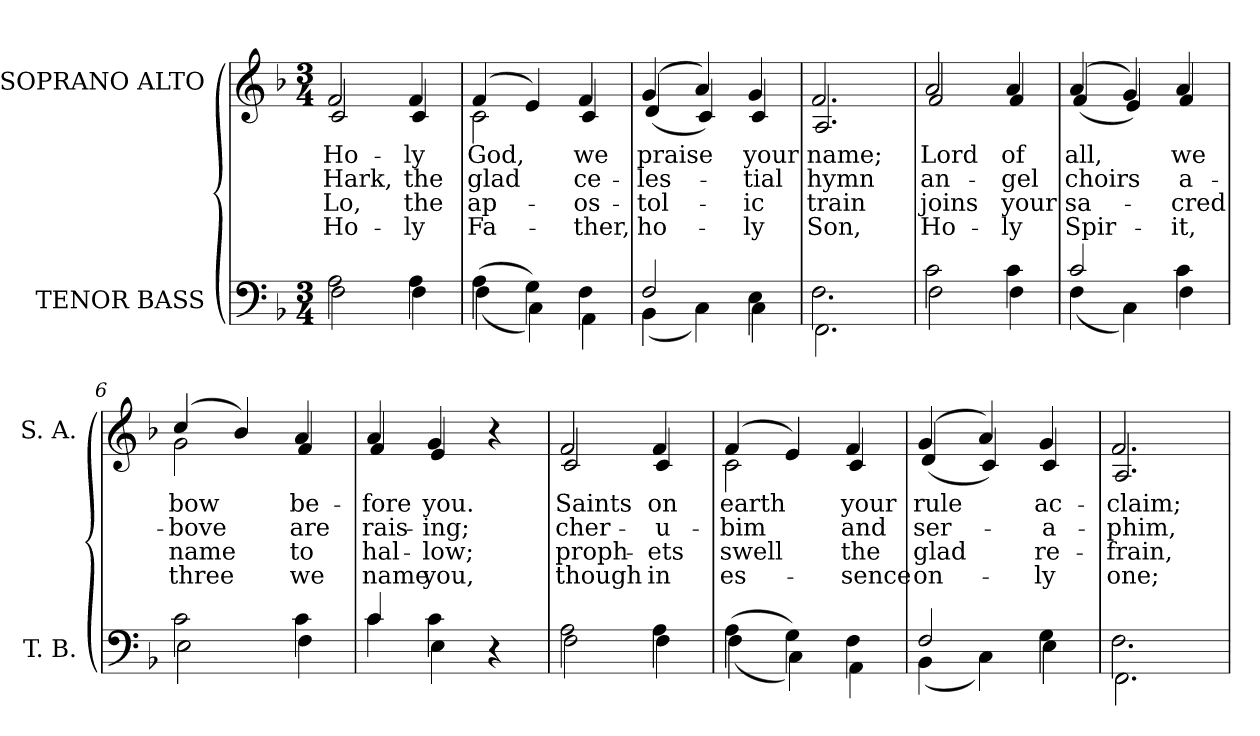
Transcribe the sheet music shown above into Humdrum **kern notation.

**kern	**kern	**text	**text	**text	**text
*part2	*part1	*part1	*part1	*part1	*part1
*staff2	*staff1	*staff1	*staff1	*staff1	*staff1
*I"TENOR BASS	*I"SOPRANO ALTO	*	*	*	*
*I'T. B.	*I'S. A.	*	*	*	*
!!LO:PB:g=z
*clefF4	*clefG2	*	*	*	*
*k[b-]	*k[b-]	*	*	*	*
*F:	*F:	*	*	*	*
*M3/4	*M3/4	*	*	*	*
=	=	=	=	=	=
*^	*	*	*	*	*
!	!	!LO:TX:b:cj:t=1	!	!	!	!
!	!	!LO:TX:b:cj:t=2	!	!	!	!
!	!	!LO:TX:b:cj:t=3	!	!	!	!
!	!	!LO:TX:b:cj:t=4	!	!	!	!
!	!	!	!LO:LY:b:color=#000000	!LO:LY:b:color=#000000	!LO:LY:b:color=#000000	!LO:LY:b:color=#000000
*	*	*^	*	*	*	*
2Ai\	2Fi\	2fi/	2ci/	Ho-	Hark,	Lo,	Ho-
!	!	!	!	!LO:LY:b:color=#000000	!LO:LY:b:color=#000000	!LO:LY:b:color=#000000	!LO:LY:b:color=#000000
4Ai\	4Fi\	4fi/	4ci/	-ly	the	the	-ly
=1	=1	=1	=1	=1	=1	=1	=1
!	!	!	!	!LO:LY:b:color=#000000	!LO:LY:b:color=#000000	!LO:LY:b:color=#000000	!LO:LY:b:color=#000000
(4Ai\	(4Fi\	(4fi/	2ci\	God,	glad	ap-	Fa-
4Gi\)	4Ci\)	4ei/)	.	.	.	.	.
!	!	!	!	!LO:LY:b:color=#000000	!LO:LY:b:color=#000000	!LO:LY:b:color=#000000	!LO:LY:b:color=#000000
4Fi\	4AAi\	4fi/	4ci/	we	ce-	-os-	-ther,
=2	=2	=2	=2	=2	=2	=2	=2
!	!	!	!	!LO:LY:b:color=#000000	!LO:LY:b:color=#000000	!LO:LY:b:color=#000000	!LO:LY:b:color=#000000
2Fi/	(4BB-i\	(4gi/	(4di/	praise	-les-	-tol-	ho-
.	4Ci\)	4ai/)	4ci/)	.	.	.	.
!	!	!	!	!LO:LY:b:color=#000000	!LO:LY:b:color=#000000	!LO:LY:b:color=#000000	!LO:LY:b:color=#000000
4Ei\	4Ci\	4gi/	4ci/	your	-tial	-ic	-ly
=3	=3	=3	=3	=3	=3	=3	=3
!	!	!	!	!LO:LY:b:color=#000000	!LO:LY:b:color=#000000	!LO:LY:b:color=#000000	!LO:LY:b:color=#000000
2.Fi\	2.FFi\	2.fi/	2.Ai/	name;	hymn	train	Son,
=4	=4	=4	=4	=4	=4	=4	=4
!	!	!	!	!LO:LY:b:color=#000000	!LO:LY:b:color=#000000	!LO:LY:b:color=#000000	!LO:LY:b:color=#000000
2ci\	2Fi\	2ai/	2fi/	Lord	an-	joins	Ho-
!	!	!	!	!LO:LY:b:color=#000000	!LO:LY:b:color=#000000	!LO:LY:b:color=#000000	!LO:LY:b:color=#000000
4ci\	4Fi\	4ai/	4fi/	of	-gel	your	-ly
=5	=5	=5	=5	=5	=5	=5	=5
!	!	!	!	!LO:LY:b:color=#000000	!LO:LY:b:color=#000000	!LO:LY:b:color=#000000	!LO:LY:b:color=#000000
2ci/	(4Fi\	(4ai/	(4fi/	all,	choirs	sa-	Spir-
.	4Ci\)	4gi/)	4ei/)	.	.	.	.
!	!	!	!	!LO:LY:b:color=#000000	!LO:LY:b:color=#000000	!LO:LY:b:color=#000000	!LO:LY:b:color=#000000
4ci\	4Fi\	4ai/	4fi/	we	a-	-cred	-it,
!!LO:LB:g=z	!!
=6	=6	=6	=6	=6	=6	=6	=6
!	!	!	!	!LO:LY:b:color=#000000	!LO:LY:b:color=#000000	!LO:LY:b:color=#000000	!LO:LY:b:color=#000000
2ci\	2Ei\	(4cci/	2gi\	bow	-bove	name	three
.	.	4b-i/)	.	.	.	.	.
!	!	!	!	!LO:LY:b:color=#000000	!LO:LY:b:color=#000000	!LO:LY:b:color=#000000	!LO:LY:b:color=#000000
4ci\	4Fi\	4ai/	4fi/	be-	are	to	we
=7	=7	=7	=7	=7	=7	=7	=7
!	!	!	!	!LO:LY:b:color=#000000	!LO:LY:b:color=#000000	!LO:LY:b:color=#000000	!LO:LY:b:color=#000000
4ci/	4ci\	4ai/	4fi/	-fore	rais-	hal-	name
!	!	!	!	!LO:LY:b:color=#000000	!LO:LY:b:color=#000000	!LO:LY:b:color=#000000	!LO:LY:b:color=#000000
4ci\	4Ei\	4gi/	4ei/	you.	-ing;	-low;	you,
4r	4ryy	4r	4ryy	.	.	.	.
=8	=8	=8	=8	=8	=8	=8	=8
!	!	!	!	!LO:LY:b:color=#000000	!LO:LY:b:color=#000000	!LO:LY:b:color=#000000	!LO:LY:b:color=#000000
2Ai\	2Fi\	2fi/	2ci/	Saints	cher-	proph-	though
!	!	!	!	!LO:LY:b:color=#000000	!LO:LY:b:color=#000000	!LO:LY:b:color=#000000	!LO:LY:b:color=#000000
4Ai\	4Fi\	4fi/	4ci/	on	-u-	-ets	in
=9	=9	=9	=9	=9	=9	=9	=9
!	!	!	!	!LO:LY:b:color=#000000	!LO:LY:b:color=#000000	!LO:LY:b:color=#000000	!LO:LY:b:color=#000000
(4Ai\	(4Fi\	(4fi/	2ci\	earth	-bim	swell	es-
4Gi\)	4Ci\)	4ei/)	.	.	.	.	.
!	!	!	!	!LO:LY:b:color=#000000	!LO:LY:b:color=#000000	!LO:LY:b:color=#000000	!LO:LY:b:color=#000000
4Fi\	4AAi\	4fi/	4ci/	your	and	the	-sence
=10	=10	=10	=10	=10	=10	=10	=10
!	!	!	!	!LO:LY:b:color=#000000	!LO:LY:b:color=#000000	!LO:LY:b:color=#000000	!LO:LY:b:color=#000000
2Fi/	(4BB-i\	(4gi/	(4di/	rule	ser-	glad	on-
.	4Ci\)	4ai/)	4ci/)	.	.	.	.
!	!	!	!	!LO:LY:b:color=#000000	!LO:LY:b:color=#000000	!LO:LY:b:color=#000000	!LO:LY:b:color=#000000
4Gi\	4Ei\	4gi/	4ci/	ac-	-a-	re-	-ly
=11	=11	=11	=11	=11	=11	=11	=11
!	!	!	!	!LO:LY:b:color=#000000	!LO:LY:b:color=#000000	!LO:LY:b:color=#000000	!LO:LY:b:color=#000000
2.Fi\	2.FFi\	2.fi/	2.Ai/	-claim;	-phim,	-frain,	one;
*v	*v	*	*	*	*	*	*
*	*v	*v	*	*	*	*
=	=	=	=	=	=
*-	*-	*-	*-	*-	*-
